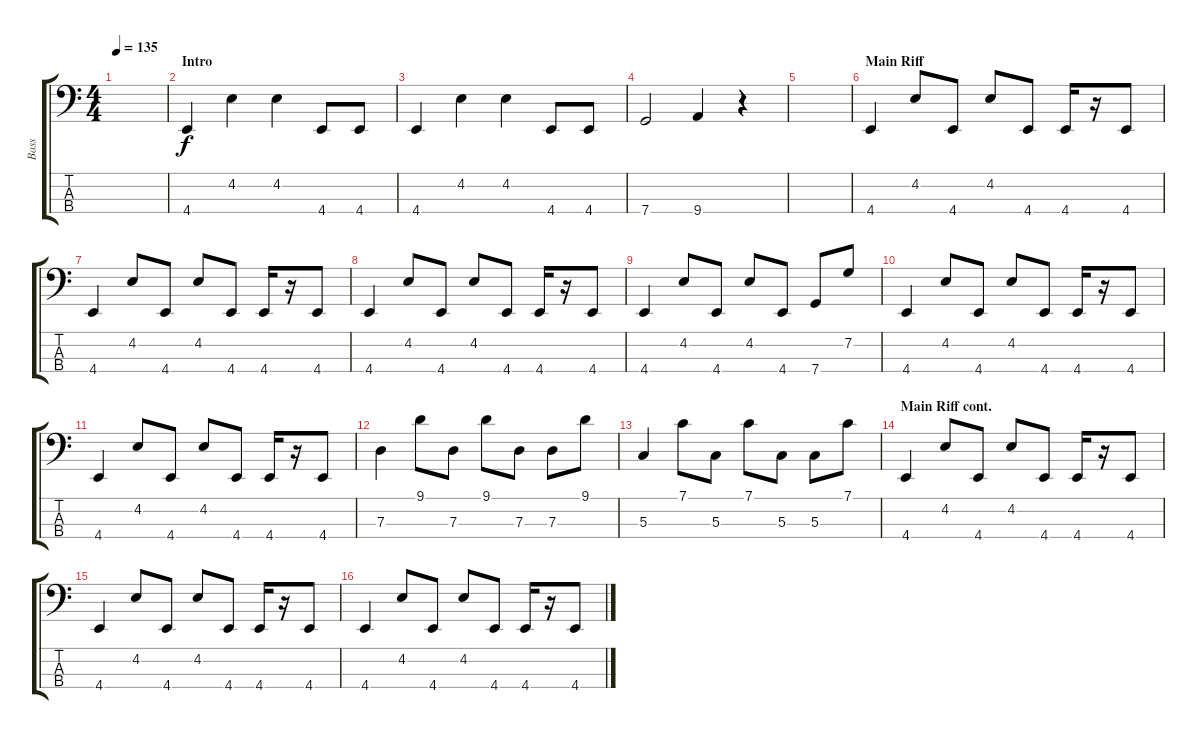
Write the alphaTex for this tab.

\track ("Bass" "Bass") {instrument electricbassfinger}
\staff {score tabs}
\tuning (F2 C2 G1 C1) {hide}
\ts (4 4)
\tempo 135
\clef f4
\ks c
|
\section ("" "Intro")
4.4.4 4.2.4 4.2.4 4.4.8 4.4.8 |
4.4.4 4.2.4 4.2.4 4.4.8 4.4.8 |
7.4.2 9.4.4 r.4 |
|
\section ("" "Main Riff")
4.4.4 4.2.8 4.4.8 4.2.8 4.4.8 4.4.16 r.16 4.4.8 |
4.4.4 4.2.8 4.4.8 4.2.8 4.4.8 4.4.16 r.16 4.4.8 |
4.4.4 4.2.8 4.4.8 4.2.8 4.4.8 4.4.16 r.16 4.4.8 |
4.4.4 4.2.8 4.4.8 4.2.8 4.4.8 7.4.8 7.2.8 |
4.4.4 4.2.8 4.4.8 4.2.8 4.4.8 4.4.16 r.16 4.4.8 |
4.4.4 4.2.8 4.4.8 4.2.8 4.4.8 4.4.16 r.16 4.4.8 |
7.3.4 9.1.8 7.3.8 9.1.8 7.3.8 7.3.8 9.1.8 |
5.3.4 7.1.8 5.3.8 7.1.8 5.3.8 5.3.8 7.1.8 |
\section ("" "Main Riff cont.")
4.4.4 4.2.8 4.4.8 4.2.8 4.4.8 4.4.16 r.16 4.4.8 |
4.4.4 4.2.8 4.4.8 4.2.8 4.4.8 4.4.16 r.16 4.4.8 |
4.4.4 4.2.8 4.4.8 4.2.8 4.4.8 4.4.16 r.16 4.4.8
